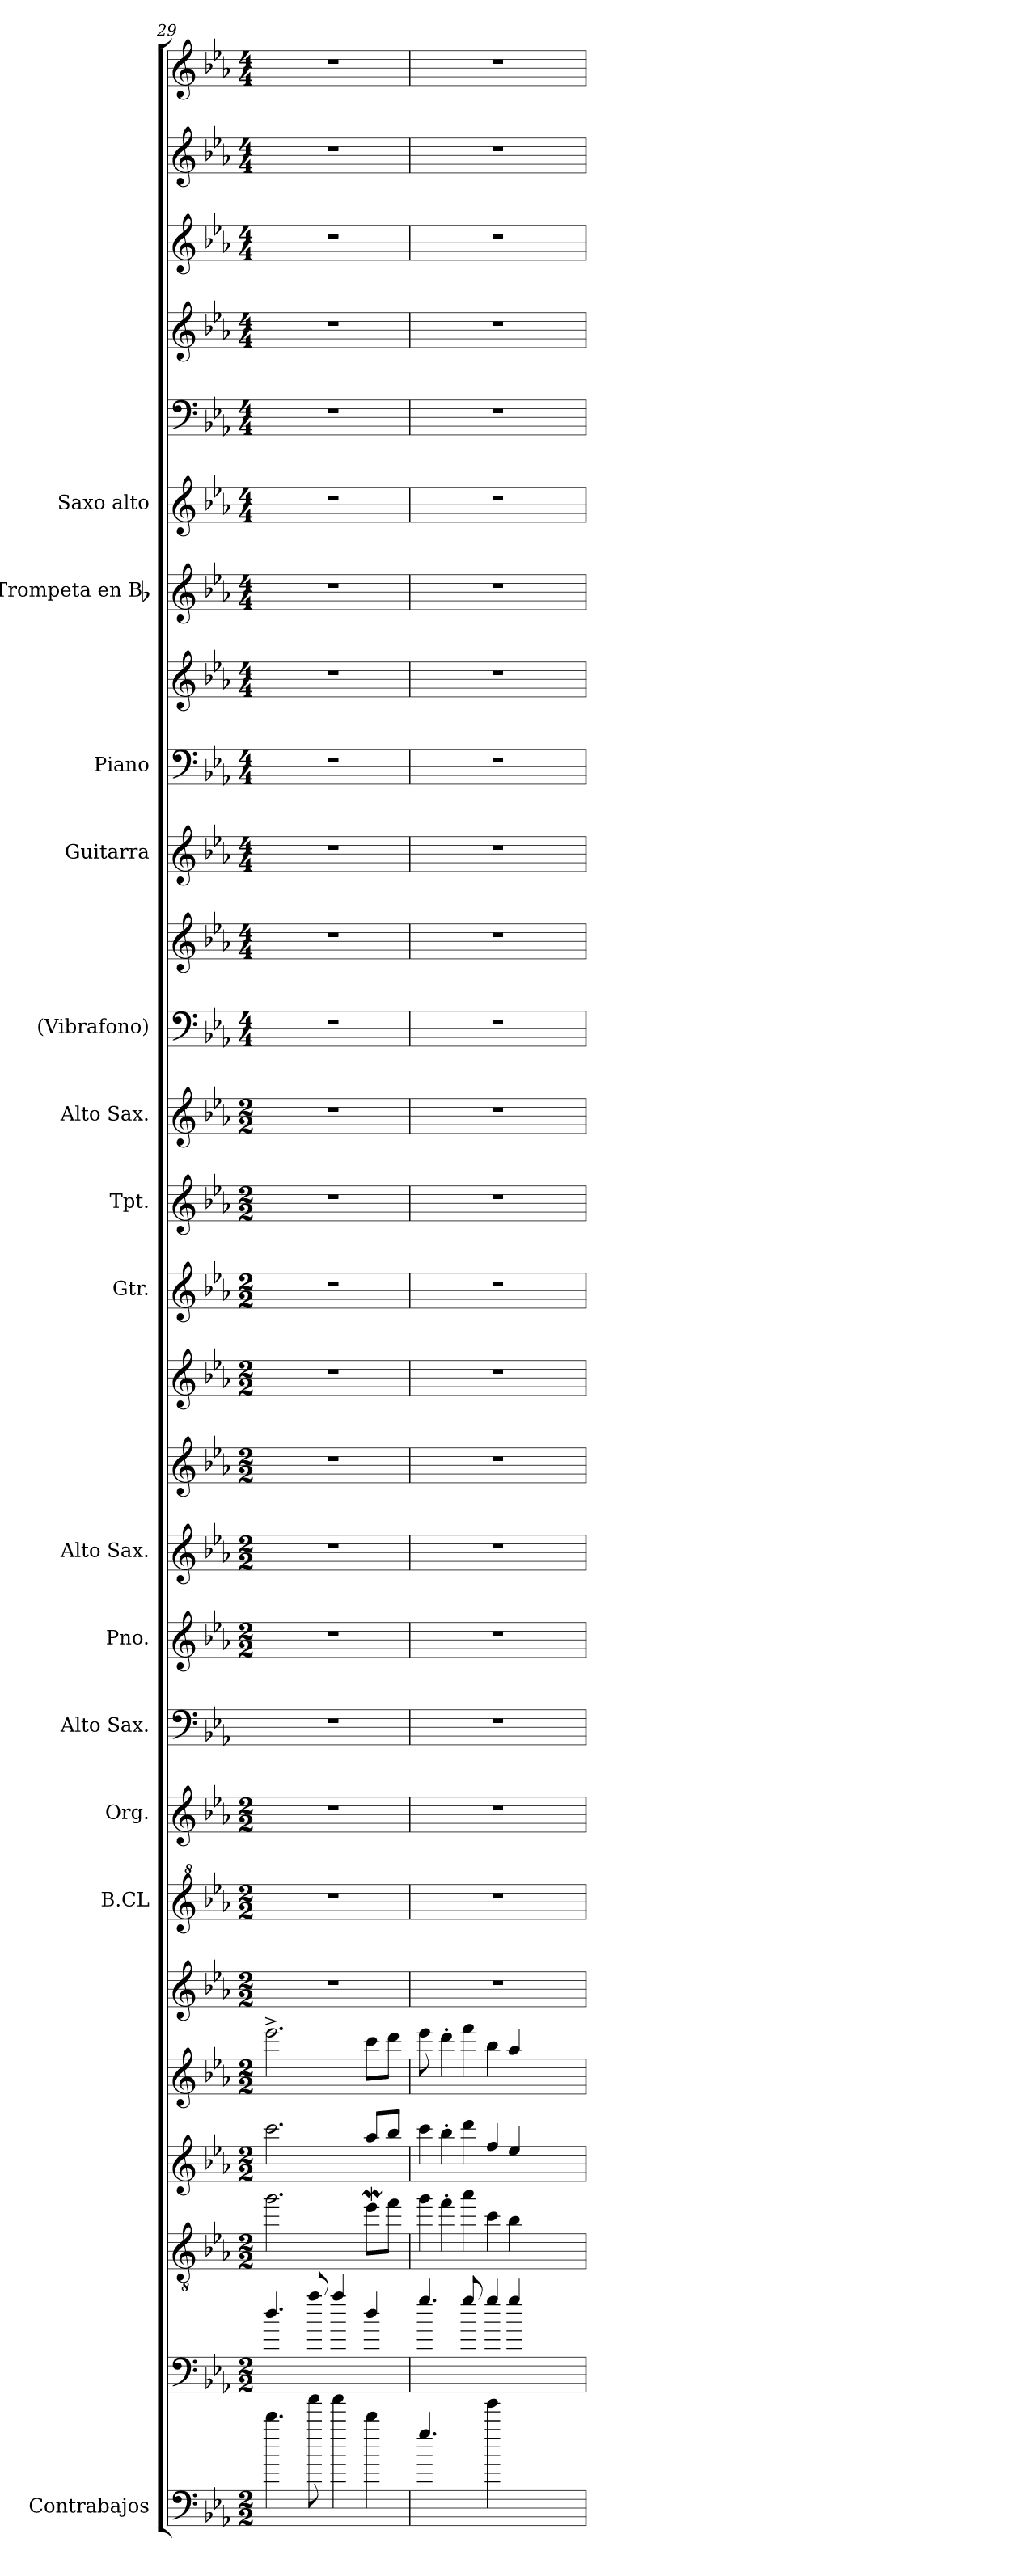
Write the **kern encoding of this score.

**kern	**kern	**kern	**kern	**kern	**kern	**kern	**kern	**kern	**kern	**kern	**kern	**kern	**kern	**kern	**kern	**kern	**kern	**kern	**kern	**kern	**kern	**kern	**kern	**kern	**kern	**kern	**kern
*part17	*part17	*part17	*part17	*part17	*part16	*part15	*part14	*part13	*part12	*part11	*part10	*part9	*part8	*part7	*part6	*part5	*part5	*part4	*part3	*part3	*part2	*part1	*part1	*part1	*part1	*part1	*part1
*staff28	*staff27	*staff26	*staff25	*staff24	*staff23	*staff22	*staff21	*staff20	*staff19	*staff18	*staff17	*staff16	*staff15	*staff14	*staff13	*staff12	*staff11	*staff10	*staff9	*staff8	*staff7	*staff6	*staff5	*staff4	*staff3	*staff2	*staff1
*I"Contrabajos	*	*	*	*	*	*I"B.CL	*I"Org.	*I"Alto Sax.	*I"Pno.	*I"Alto Sax.	*	*	*I"Gtr.	*I"Tpt.	*I"Alto Sax.	*I"(Vibrafono)	*	*I"Guitarra	*I"Piano	*	*I"Trompeta en Bb	*I"Saxo alto	*	*	*	*	*
*I'Cb	*	*	*	*	*	*	*	*	*I'Pno	*I'Sax	*	*	*	*	*I'Sax	*	*	*	*I'Pno	*	*	*I'A	*	*	*	*	*
*clefF4	*clefF4	*clefGv2	*clefG2	*clefG2	*clefG2	*clefG^2	*clefG2	*clefF4	*clefG2	*clefG2	*clefG2	*clefG2	*clefG2	*clefG2	*clefG2	*clefF4	*clefG2	*clefG2	*clefF4	*clefG2	*clefG2	*clefG2	*clefF4	*clefG2	*clefG2	*clefG2	*clefG2
*ITrd7c12	*ITrd7c12	*ITrd7c12	*ITrd7c12	*ITrd7c12	*	*ITrd8c14	*	*	*	*	*	*	*	*	*	*	*	*	*	*	*	*	*	*	*	*	*
*k[b-e-a-]	*k[b-e-a-]	*k[b-e-a-]	*k[b-e-a-]	*k[b-e-a-]	*k[b-e-a-]	*k[b-e-a-]	*k[b-e-a-]	*k[b-e-a-]	*k[b-e-a-]	*k[b-e-a-]	*k[b-e-a-]	*k[b-e-a-]	*k[b-e-a-]	*k[b-e-a-]	*k[b-e-a-]	*k[b-e-a-]	*k[b-e-a-]	*k[b-e-a-]	*k[b-e-a-]	*k[b-e-a-]	*k[b-e-a-]	*k[b-e-a-]	*k[b-e-a-]	*k[b-e-a-]	*k[b-e-a-]	*k[b-e-a-]	*k[b-e-a-]
*E-:	*E-:	*E-:	*E-:	*E-:	*E-:	*E-:	*E-:	*E-:	*E-:	*E-:	*E-:	*E-:	*E-:	*E-:	*E-:	*E-:	*E-:	*E-:	*E-:	*E-:	*E-:	*E-:	*E-:	*E-:	*E-:	*E-:	*E-:
*M2/2	*M2/2	*M2/2	*M2/2	*M2/2	*M2/2	*M2/2	*M2/2	*	*M2/2	*M2/2	*M2/2	*M2/2	*M2/2	*M2/2	*M2/2	*M4/4	*M4/4	*M4/4	*M4/4	*M4/4	*M4/4	*M4/4	*M4/4	*M4/4	*M4/4	*M4/4	*M4/4
=29	=29	=29	=29	=29	=29	=29	=29	=29	=29	=29	=29	=29	=29	=29	=29	=29	=29	=29	=29	=29	=29	=29	=29	=29	=29	=29	=29
*^	*	*	*	*	*	*	*	*	*	*	*	*	*	*	*	*	*	*	*	*	*	*	*	*	*	*	*
4.dd\	1ryy	4.d/	2.g\	2.cc\	2.ee-^\	1r	1r	1r	1r	1r	1r	1r	1r	1r	1r	1r	1r	1r	1r	1r	1r	1r	1r	1r	1r	1r	1r	1r
8aa-\	.	8a-/	.	.	.	.	.	.	.	.	.	.	.	.	.	.	.	.	.	.	.	.	.	.	.	.	.	.
4aa-\	.	4a-/	.	.	.	.	.	.	.	.	.	.	.	.	.	.	.	.	.	.	.	.	.	.	.	.	.	.
4dd\	.	4d/	8e-w\L	8a-/L	8cc\L	.	.	.	.	.	.	.	.	.	.	.	.	.	.	.	.	.	.	.	.	.	.	.
.	.	.	8f\J	8b-/J	8dd\J	.	.	.	.	.	.	.	.	.	.	.	.	.	.	.	.	.	.	.	.	.	.	.
=30	=30	=30	=30	=30	=30	=30	=30	=30	=30	=30	=30	=30	=30	=30	=30	=30	=30	=30	=30	=30	=30	=30	=30	=30	=30	=30	=30	=30
*	*	*^	*^	*^	*^	*	*	*	*	*	*	*	*	*	*	*	*	*	*	*	*	*	*	*	*	*	*	*
4.g/	1ryy	4.g/	4ryy	8ryy	4g\	8ryy	4cc\	8ee-\	4ryy	1r	1r	1r	1r	1r	1r	1r	1r	1r	1r	1r	1r	1r	1r	1r	1r	1r	1r	1r	1r	1r	1r	1r
.	.	.	.	4f'\	.	4b-'\	.	4dd'\	.	.	.	.	.	.	.	.	.	.	.	.	.	.	.	.	.	.	.	.	.	.	.	.
.	.	.	8g/	.	4a-\	.	4dd\	.	4ff\	.	.	.	.	.	.	.	.	.	.	.	.	.	.	.	.	.	.	.	.	.	.	.
4gg\	.	4g/	8ryy	4c\	.	4f/	.	4b-\	.	.	.	.	.	.	.	.	.	.	.	.	.	.	.	.	.	.	.	.	.	.	.	.
.	.	.	4g/	.	4B-\	.	4e-/	.	4a-/	.	.	.	.	.	.	.	.	.	.	.	.	.	.	.	.	.	.	.	.	.	.	.
4.ryy	.	4.ryy	.	4.ryy	.	4.ryy	.	4.ryy	.	.	.	.	.	.	.	.	.	.	.	.	.	.	.	.	.	.	.	.	.	.	.	.
.	.	.	4ryy	.	4ryy	.	4ryy	.	4ryy	.	.	.	.	.	.	.	.	.	.	.	.	.	.	.	.	.	.	.	.	.	.	.
*v	*v	*	*	*	*	*	*	*	*	*	*	*	*	*	*	*	*	*	*	*	*	*	*	*	*	*	*	*	*	*	*	*
*	*v	*v	*	*	*	*	*	*	*	*	*	*	*	*	*	*	*	*	*	*	*	*	*	*	*	*	*	*	*	*	*
*	*	*v	*v	*	*	*	*	*	*	*	*	*	*	*	*	*	*	*	*	*	*	*	*	*	*	*	*	*	*	*
*	*	*	*v	*v	*	*	*	*	*	*	*	*	*	*	*	*	*	*	*	*	*	*	*	*	*	*	*	*	*
*	*	*	*	*v	*v	*	*	*	*	*	*	*	*	*	*	*	*	*	*	*	*	*	*	*	*	*	*	*
=	=	=	=	=	=	=	=	=	=	=	=	=	=	=	=	=	=	=	=	=	=	=	=	=	=	=	=
*-	*-	*-	*-	*-	*-	*-	*-	*-	*-	*-	*-	*-	*-	*-	*-	*-	*-	*-	*-	*-	*-	*-	*-	*-	*-	*-	*-
